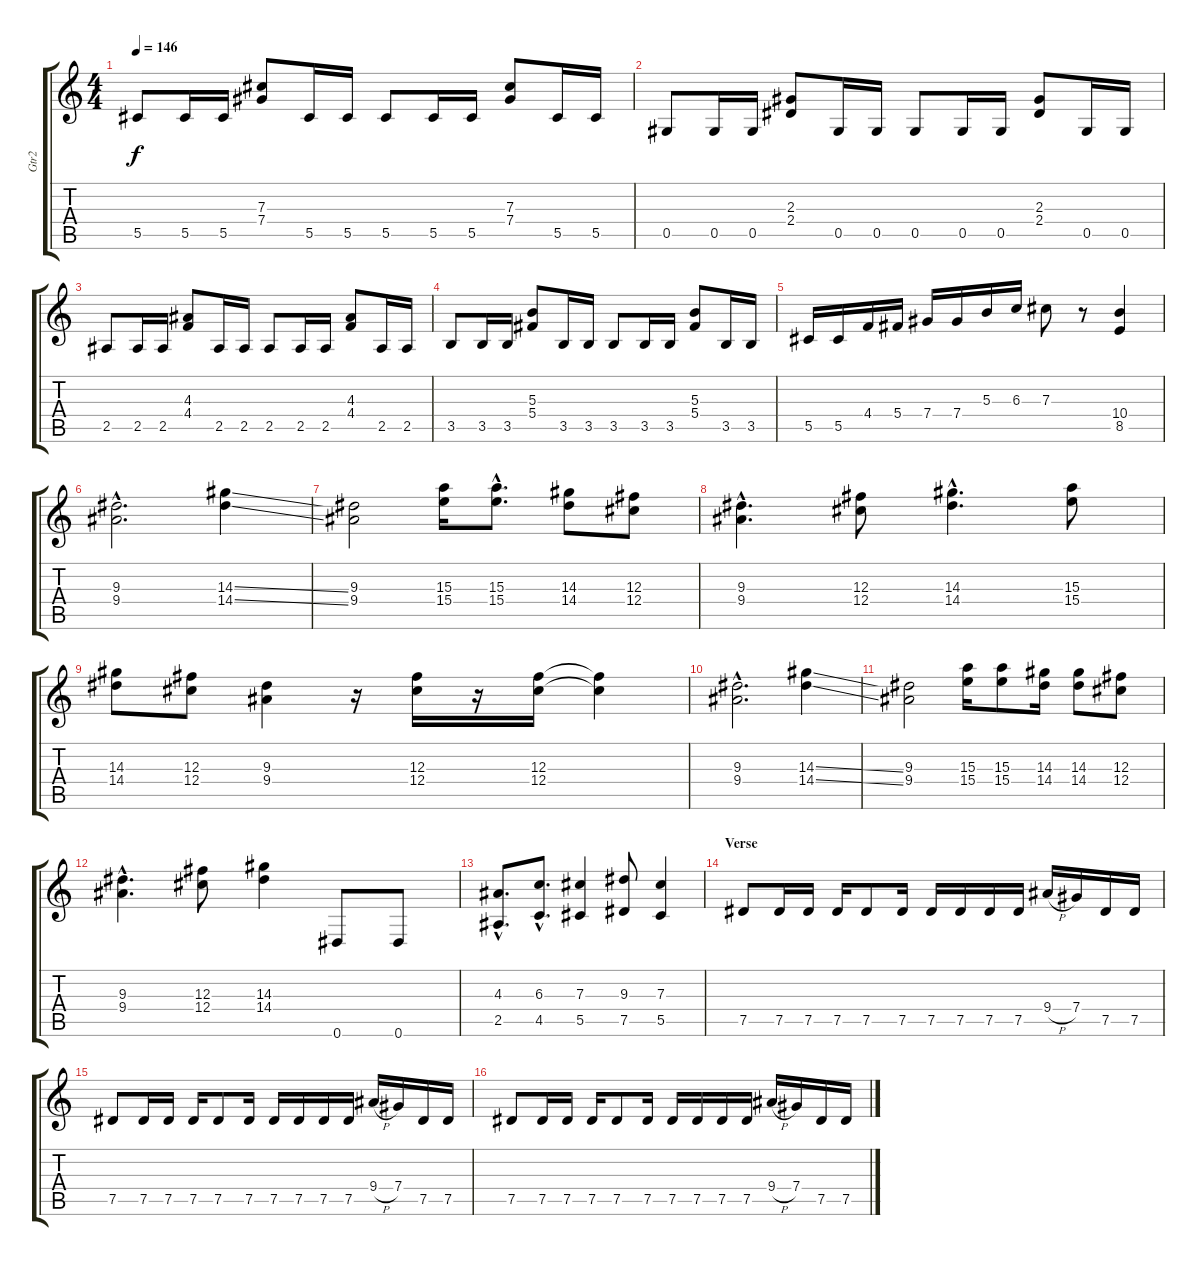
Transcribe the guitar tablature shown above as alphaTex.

\track ("Gtr2" "Gtr2") {instrument overdrivenguitar}
\staff {score tabs}
\tuning (Eb4 Bb3 Gb3 Db3 Ab2 Eb2) {hide}
\ts (4 4)
\tempo 146
\clef g2
\ks c
5.5.8{dy f} 5.5.16 5.5.16 (7.3 7.4).8 5.5.16 5.5.16 5.5.8 5.5.16 5.5.16 (7.3 7.4).8 5.5.16 5.5.16 |
0.5.8 0.5.16 0.5.16 (2.3 2.4).8 0.5.16 0.5.16 0.5.8 0.5.16 0.5.16 (2.3 2.4).8 0.5.16 0.5.16 |
2.5.8 2.5.16 2.5.16 (4.3 4.4).8 2.5.16 2.5.16 2.5.8 2.5.16 2.5.16 (4.3 4.4).8 2.5.16 2.5.16 |
3.5.8 3.5.16 3.5.16 (5.3 5.4).8 3.5.16 3.5.16 3.5.8 3.5.16 3.5.16 (5.3 5.4).8 3.5.16 3.5.16 |
5.5.16 5.5.16 4.4.16 5.4.16 7.4.16 7.4.16 5.3.16 6.3.16 7.3.8 r.8 (10.4 8.5).4 |
(9.3{hac} 9.4{hac}).2{d} (14.3{ss} 14.4{ss}).4 |
(9.3 9.4).2 (15.3 15.4).16 (15.3{hac} 15.4{hac}).8{d} (14.3 14.4).8 (12.3 12.4).8 |
(9.3{hac} 9.4{hac}).4{d} (12.3 12.4).8 (14.3{hac} 14.4{hac}).4{d} (15.3 15.4).8 |
(14.3 14.4).8 (12.3 12.4).8 (9.3 9.4).4 r.16 (12.3 12.4).16 r.16 (12.3 12.4).16 (12.3{t} 12.4{t}).4 |
(9.3{hac} 9.4{hac}).2{d} (14.3{ss} 14.4{ss}).4 |
(9.3 9.4).2 (15.3 15.4).16 (15.3 15.4).8 (14.3 14.4).16 (14.3 14.4).8 (12.3 12.4).8 |
(9.3{hac} 9.4{hac}).4{d} (12.3 12.4).8 (14.3 14.4).4 0.6.8 0.6.8 |
(4.3{hac} 2.5{hac}).8{d} (6.3{hac} 4.5{hac}).8{d} (7.3 5.5).4 (9.3 7.5).8 (7.3 5.5).4 |
\section ("" "Verse")
7.5.8 7.5.16 7.5.16 7.5.16 7.5.8 7.5.16 7.5.16 7.5.16 7.5.16 7.5.16 9.4{h}.16 7.4.16 7.5.16 7.5.16 |
7.5.8 7.5.16 7.5.16 7.5.16 7.5.8 7.5.16 7.5.16 7.5.16 7.5.16 7.5.16 9.4{h}.16 7.4.16 7.5.16 7.5.16 |
7.5.8 7.5.16 7.5.16 7.5.16 7.5.8 7.5.16 7.5.16 7.5.16 7.5.16 7.5.16 9.4{h}.16 7.4.16 7.5.16 7.5.16
